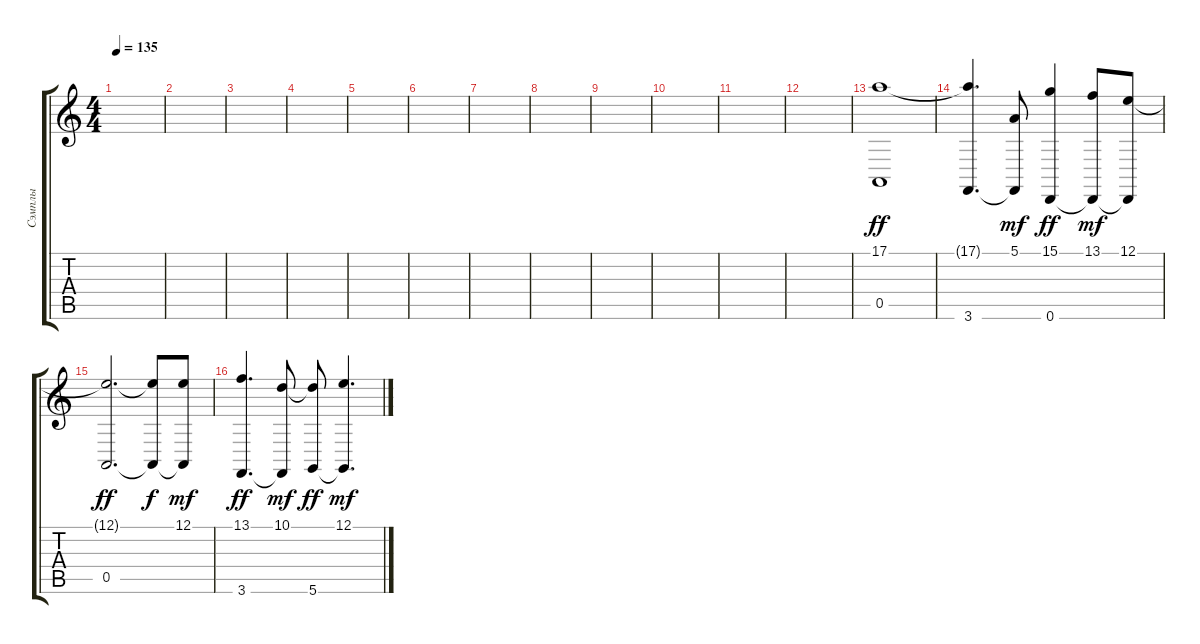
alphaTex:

\track ("Сэмплы " "Сэмплы ") {solo instrument stringensemble2}
\staff {score tabs}
\tuning (E4 B3 G3 D3 A2 D2) {hide}
\ts (4 4)
\tempo 135
\clef g2
\ks c
|
|
|
|
|
|
|
|
|
|
|
|
(17.1 0.5).1{dy ff} |
(17.1{t} 3.6).4{d} (5.1 3.6{t}).8{dy mf} (15.1 0.6).4{dy ff} (13.1 0.6{t}).8{dy mf} (12.1 0.6{t}).8 |
(12.1{t} 0.5).2{d dy ff} (12.1{t} 0.5{t}).8{dy f} (12.1 0.5{t}).8{dy mf} |
(13.1 3.6).4{d dy ff} (10.1 3.6{t}).8{dy mf} (10.1{t} 5.6).8{dy ff} (12.1 5.6{t}).4{d dy mf}
